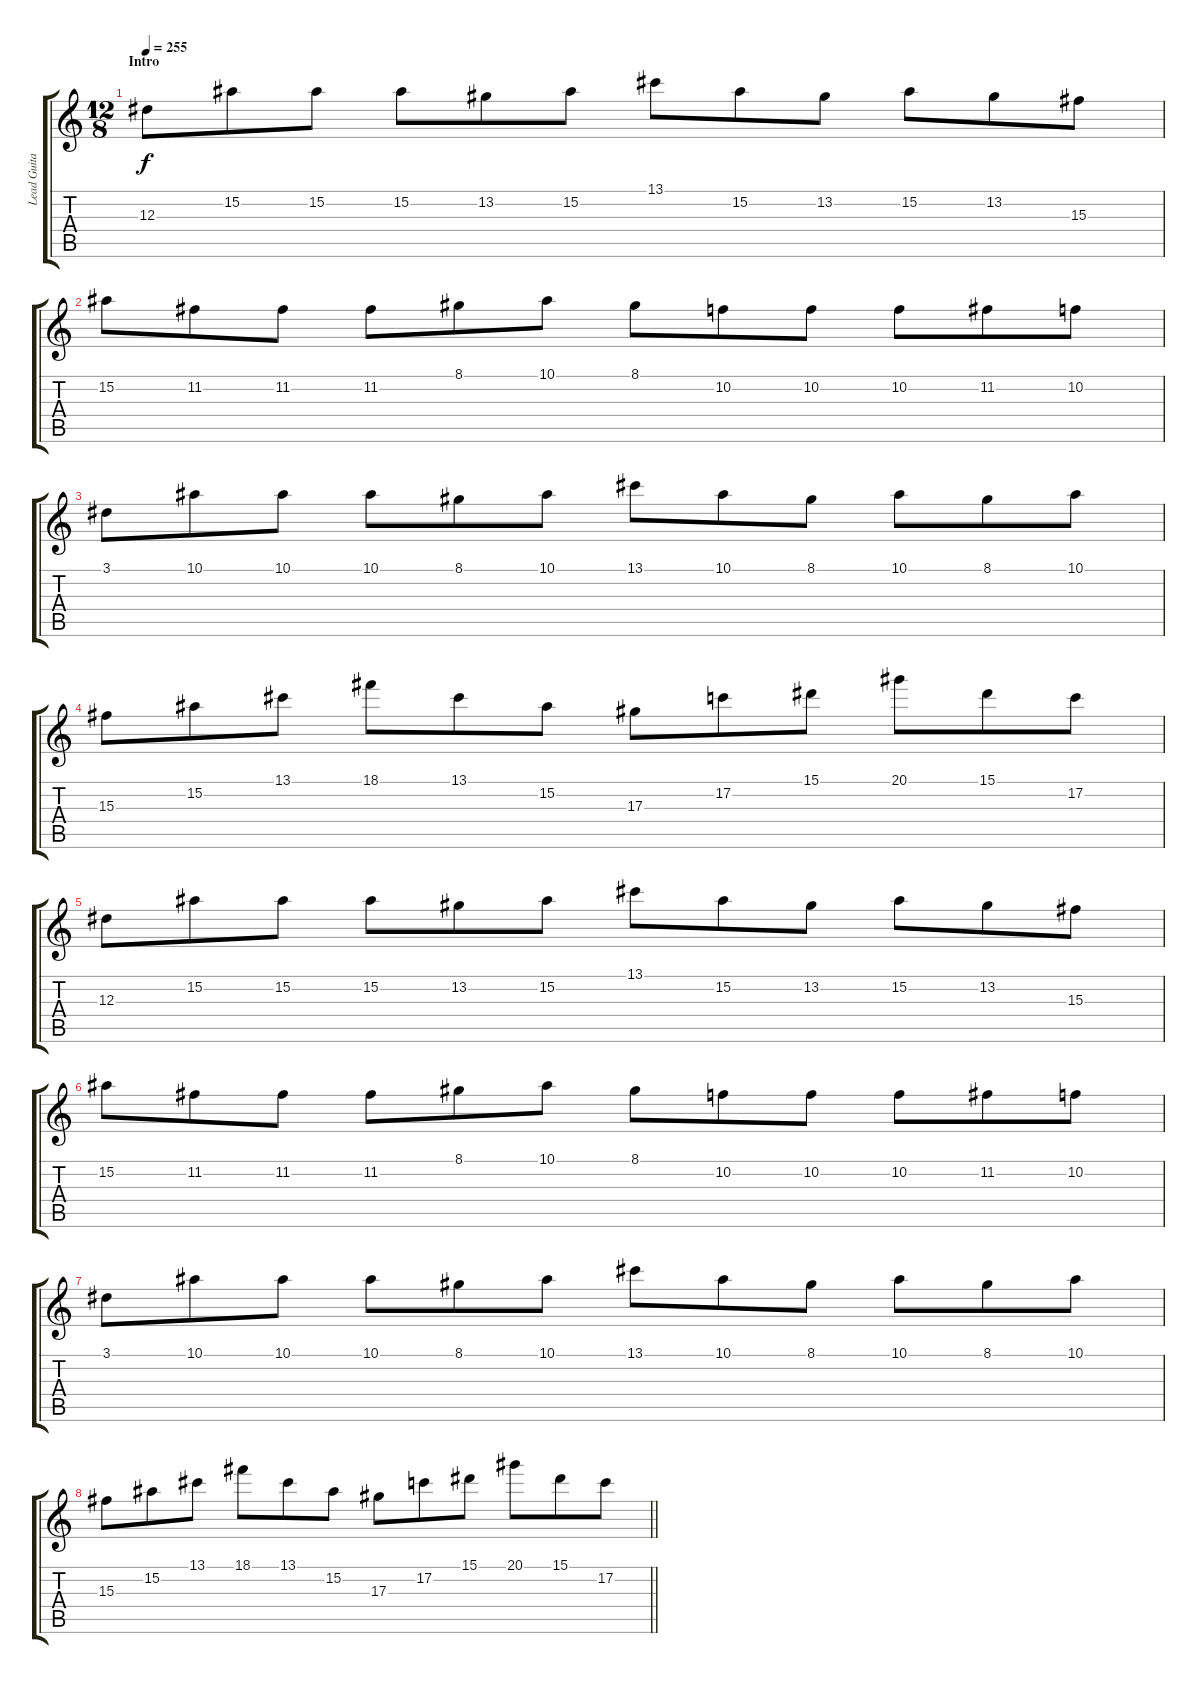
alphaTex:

\track ("Lead Guitar" "Lead Guita") {instrument overdrivenguitar}
\staff {score tabs}
\tuning (C4 G3 Eb3 Bb2 F2 C2) {hide}
\ts (12 8)
\section ("" "Intro")
\tempo 255
\clef g2
\ks c
12.3.8{dy f} 15.2.8 15.2.8 15.2.8 13.2.8 15.2.8 13.1.8 15.2.8 13.2.8 15.2.8 13.2.8 15.3.8 |
15.2.8 11.2.8 11.2.8 11.2.8 8.1.8 10.1.8 8.1.8 10.2.8 10.2.8 10.2.8 11.2.8 10.2.8 |
3.1.8 10.1.8 10.1.8 10.1.8 8.1.8 10.1.8 13.1.8 10.1.8 8.1.8 10.1.8 8.1.8 10.1.8 |
15.3.8 15.2.8 13.1.8 18.1.8 13.1.8 15.2.8 17.3.8 17.2.8 15.1.8 20.1.8 15.1.8 17.2.8 |
12.3.8 15.2.8 15.2.8 15.2.8 13.2.8 15.2.8 13.1.8 15.2.8 13.2.8 15.2.8 13.2.8 15.3.8 |
15.2.8 11.2.8 11.2.8 11.2.8 8.1.8 10.1.8 8.1.8 10.2.8 10.2.8 10.2.8 11.2.8 10.2.8 |
3.1.8 10.1.8 10.1.8 10.1.8 8.1.8 10.1.8 13.1.8 10.1.8 8.1.8 10.1.8 8.1.8 10.1.8 |
\barLineRight lightlight
15.3.8 15.2.8 13.1.8 18.1.8 13.1.8 15.2.8 17.3.8 17.2.8 15.1.8 20.1.8 15.1.8 17.2.8
